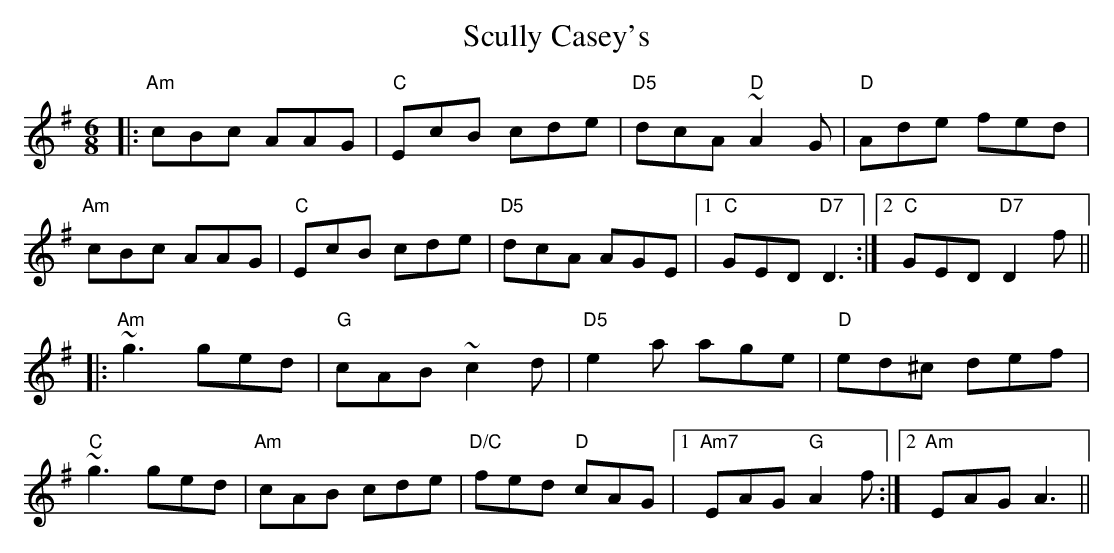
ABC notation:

X:1
T: Scully Casey's
M: 6/8
L: 1/8
K: Ador
|:"Am"cBc AAG|"C"EcB cde|"D5"dcA "D"~A2 G|"D"Ade fed|
"Am"cBc AAG|"C"EcB cde|"D5"dcA AGE|1 "C"GED "D7"D3:|2 "C"GED "D7"D2 f||
|:"Am"~g3 ged|"G"cAB ~c2 d|"D5"e2 a age|"D"ed^c def|
"C"~g3 ged|"Am"cAB cde|"D/C"fed "D"cAG|1 "Am7"EAG "G"A2 f:|2 "Am"EAG A3||
